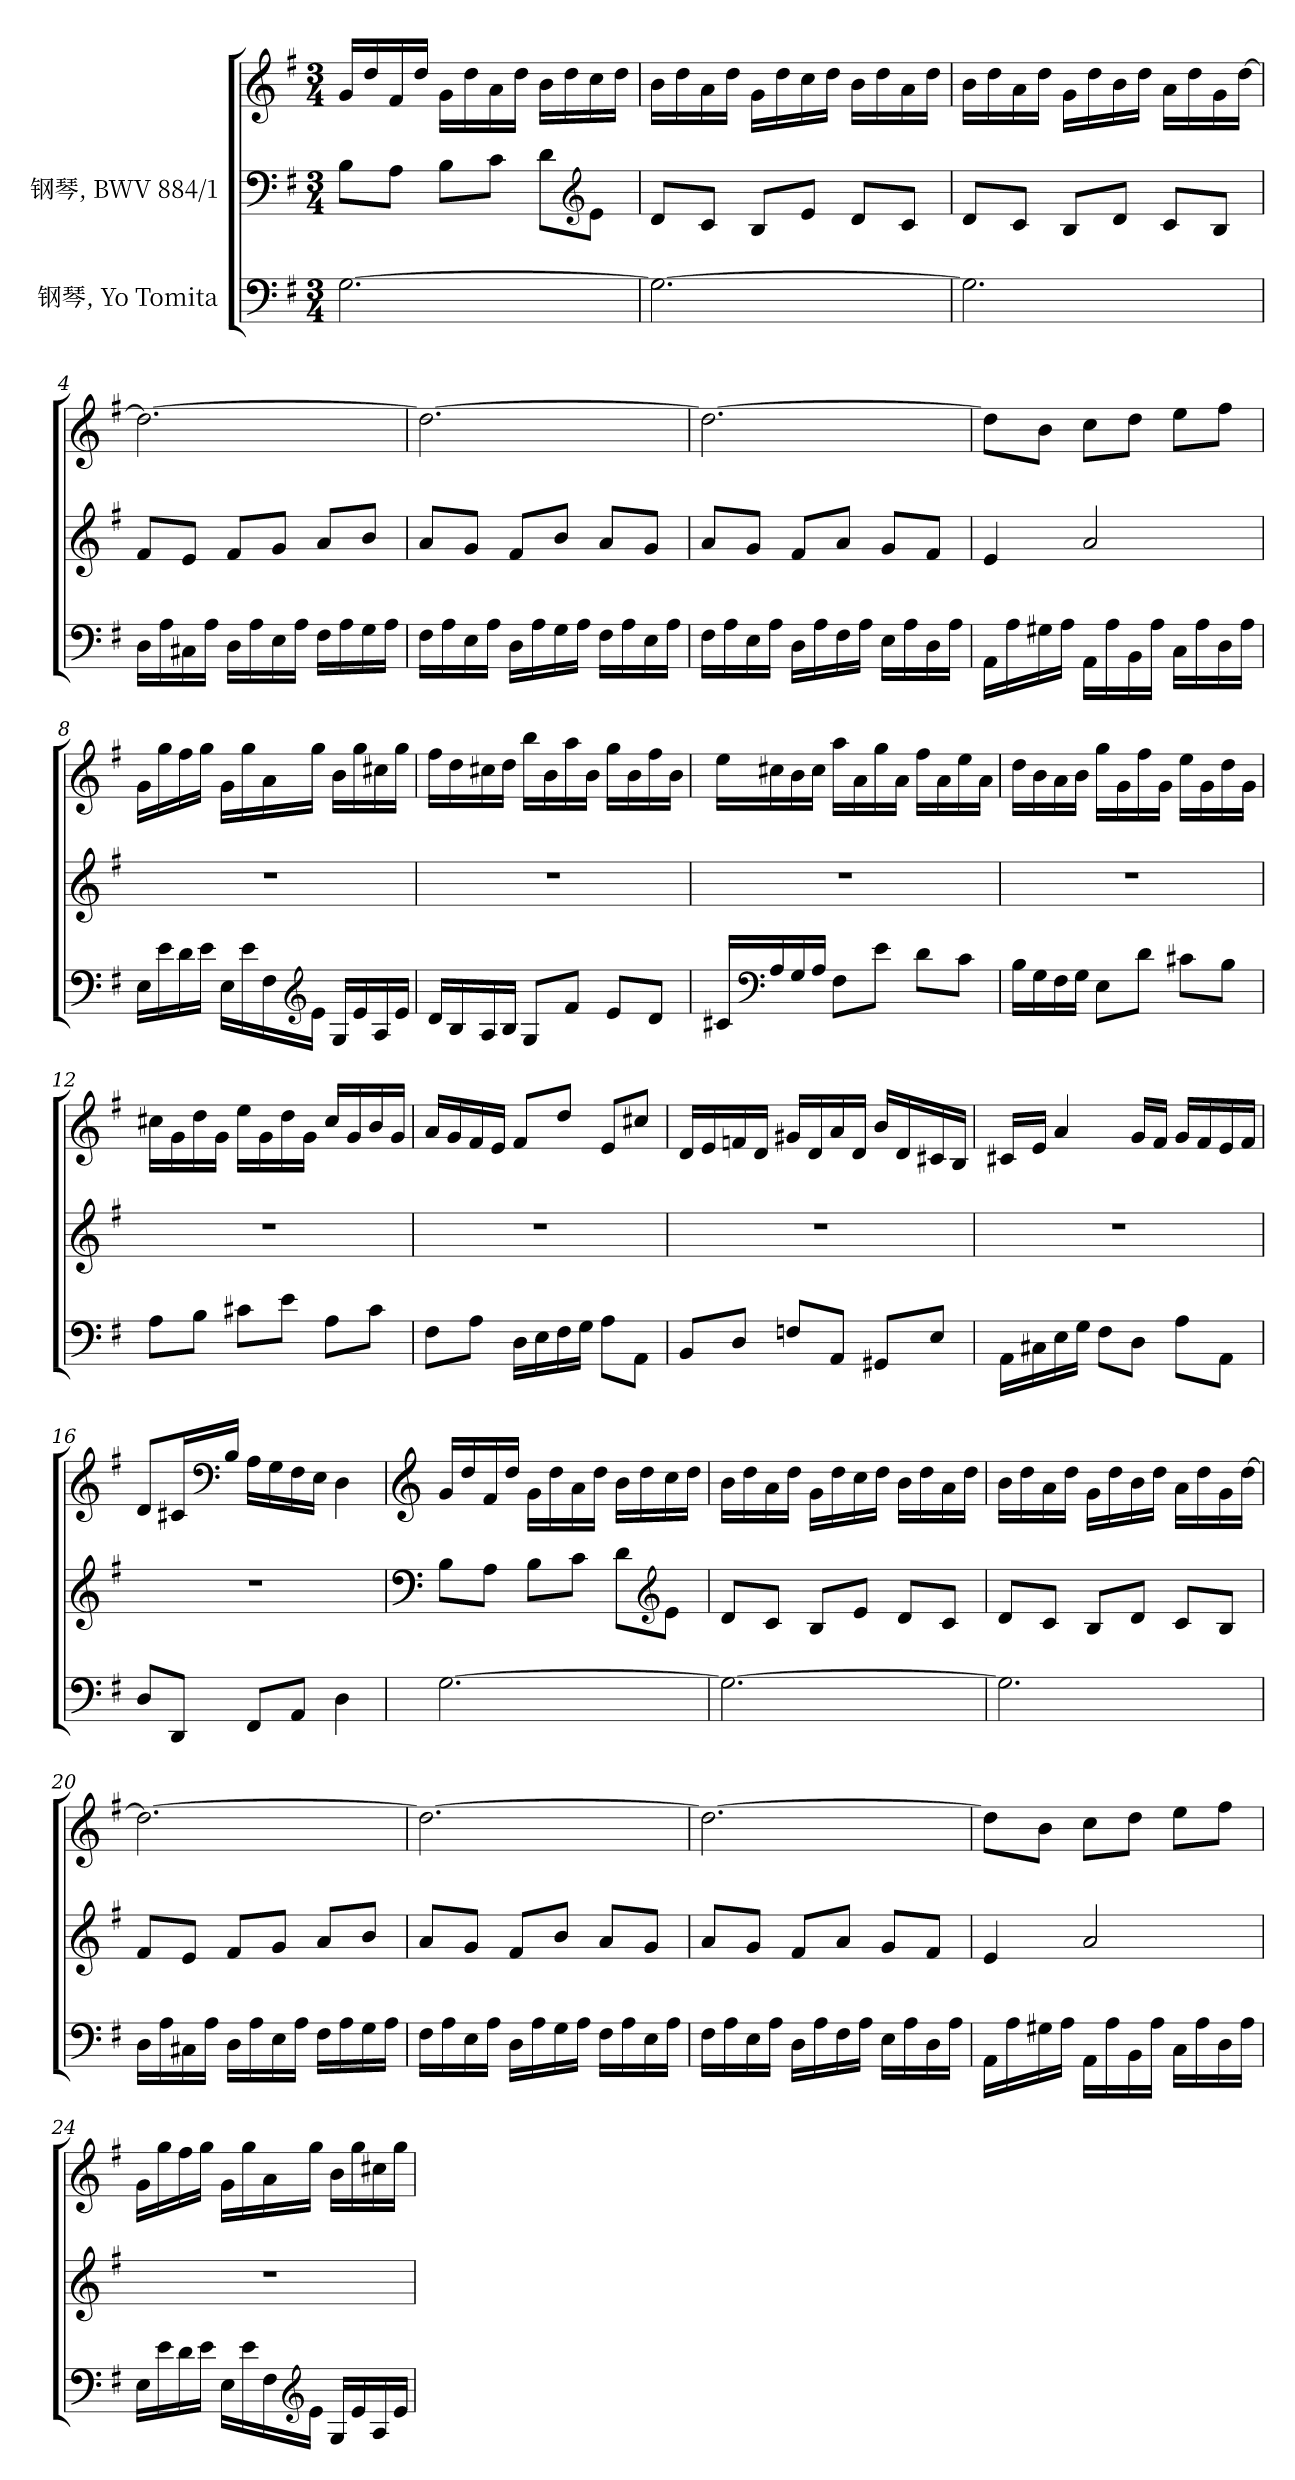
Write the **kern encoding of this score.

**kern	**kern	**kern
*part2	*part1	*part1
*staff3	*staff2	*staff1
*I"钢琴, Yo Tomita	*I"钢琴, BWV 884/1	*
*clefF4	*clefF4	*clefG2
*k[f#]	*k[f#]	*k[f#]
*M3/4	*M3/4	*M3/4
*MM119	*MM119	*MM119
=1	=1	=1
[2.G\	8B\L	16g/LL
.	.	16dd/
.	8A\J	16f#/
.	.	16dd/JJ
.	8B\L	16g\LL
.	.	16dd\
.	8c\J	16a\
.	.	16dd\JJ
.	8d\L	16b\LL
.	.	16dd\
*	*clefG2	*
.	8e\J	16cc\
.	.	16dd\JJ
=2	=2	=2
2.G\_	8d/L	16b\LL
.	.	16dd\
.	8c/J	16a\
.	.	16dd\JJ
.	8B/L	16g\LL
.	.	16dd\
.	8e/J	16cc\
.	.	16dd\JJ
.	8d/L	16b\LL
.	.	16dd\
.	8c/J	16a\
.	.	16dd\JJ
!!LO:LB:g=z
=3	=3	=3
2.G\]	8d/L	16b\LL
.	.	16dd\
.	8c/J	16a\
.	.	16dd\JJ
.	8B/L	16g\LL
.	.	16dd\
.	8d/J	16b\
.	.	16dd\JJ
.	8c/L	16a\LL
.	.	16dd\
.	8B/J	16g\
.	.	[16dd\JJ
=4	=4	=4
16D\LL	8f#/L	2.dd\_
16A\	.	.
16C#X\	8e/J	.
16A\JJ	.	.
16D\LL	8f#/L	.
16A\	.	.
16E\	8g/J	.
16A\JJ	.	.
16F#\LL	8a/L	.
16A\	.	.
16G\	8b/J	.
16A\JJ	.	.
=5	=5	=5
16F#\LL	8a/L	2.dd\_
16A\	.	.
16E\	8g/J	.
16A\JJ	.	.
16D\LL	8f#/L	.
16A\	.	.
16G\	8b/J	.
16A\JJ	.	.
16F#\LL	8a/L	.
16A\	.	.
16E\	8g/J	.
16A\JJ	.	.
!!LO:LB:g=z
=6	=6	=6
16F#\LL	8a/L	2.dd\_
16A\	.	.
16E\	8g/J	.
16A\JJ	.	.
16D\LL	8f#/L	.
16A\	.	.
16F#\	8a/J	.
16A\JJ	.	.
16E\LL	8g/L	.
16A\	.	.
16D\	8f#/J	.
16A\JJ	.	.
=7	=7	=7
16AA\LL	4e/	8dd\L]
16A\	.	.
16G#X\	.	8b\J
16A\JJ	.	.
16AA\LL	2a/	8cc\L
16A\	.	.
16BB\	.	8dd\J
16A\JJ	.	.
16C\LL	.	8ee\L
16A\	.	.
16D\	.	8ff#\J
16A\JJ	.	.
=8	=8	=8
16E\LL	2.r	16g\LL
16e\	.	16gg\
16d\	.	16ff#\
16e\JJ	.	16gg\JJ
16E\LL	.	16g\LL
16e\	.	16gg\
16F#\	.	16a\
*clefG2	*	*
16e\JJ	.	16gg\JJ
16G/LL	.	16b\LL
16e/	.	16gg\
16A/	.	16cc#X\
16e/JJ	.	16gg\JJ
!!LO:LB:g=z
=9	=9	=9
16d/LL	2.r	16ff#\LL
16B/	.	16dd\
16A/	.	16cc#X\
16B/JJ	.	16dd\JJ
8G/L	.	16bb\LL
.	.	16b\
8f#/J	.	16aa\
.	.	16b\JJ
8e/L	.	16gg\LL
.	.	16b\
8d/J	.	16ff#\
.	.	16b\JJ
=10	=10	=10
16c#X/LL	2.r	16ee\LL
*clefF4	*	*
16A/	.	16cc#X\
16G/	.	16b\
16A/JJ	.	16cc#\JJ
8F#\L	.	16aa\LL
.	.	16a\
8e\J	.	16gg\
.	.	16a\JJ
8d\L	.	16ff#\LL
.	.	16a\
8c#\J	.	16ee\
.	.	16a\JJ
=11	=11	=11
16B\LL	2.r	16dd\LL
16G\	.	16b\
16F#\	.	16a\
16G\JJ	.	16b\JJ
8E\L	.	16gg\LL
.	.	16g\
8d\J	.	16ff#\
.	.	16g\JJ
8c#X\L	.	16ee\LL
.	.	16g\
8B\J	.	16dd\
.	.	16g\JJ
!!LO:PB:g=z
=12	=12	=12
8A\L	2.r	16cc#X\LL
.	.	16g\
8B\J	.	16dd\
.	.	16g\JJ
8c#X\L	.	16ee\LL
.	.	16g\
8e\J	.	16dd\
.	.	16g\JJ
8A\L	.	16cc#/LL
.	.	16g/
8c#\J	.	16b/
.	.	16g/JJ
=13	=13	=13
8F#\L	2.r	16a/LL
.	.	16g/
8A\J	.	16f#/
.	.	16e/JJ
16D\LL	.	8f#/L
16E\	.	.
16F#\	.	8dd/J
16G\JJ	.	.
8A\L	.	8e/L
8AA\J	.	8cc#X/J
=14	=14	=14
8BB/L	2.r	16d/LL
.	.	16e/
8D/J	.	16fn/
.	.	16d/JJ
8Fn/L	.	16g#X/LL
.	.	16d/
8AA/J	.	16a/
.	.	16d/JJ
8GG#X/L	.	16b/LL
.	.	16d/
8E/J	.	16c#X/
.	.	16B/JJ
!!LO:LB:g=z
=15	=15	=15
16AA\LL	2.r	16c#X/LL
16C#X\	.	16e/JJ
16E\	.	4a/
16G\JJ	.	.
8F#\L	.	.
8D\J	.	16g/LL
.	.	16f#/JJ
8A\L	.	16g/LL
.	.	16f#/
8AA\J	.	16e/
.	.	16f#/JJ
=16	=16	=16
8D/L	2.r	8d/L
8DD/J	.	16c#X/L
*	*	*clefF4
.	.	16B/JJ
8FF#/L	.	16A\LL
.	.	16G\
8AA/J	.	16F#\
.	.	16E\JJ
4D\	.	4D\
=17	=17	=17
*	*clefF4	*clefG2
[2.G\	8B\L	16g/LL
.	.	16dd/
.	8A\J	16f#/
.	.	16dd/JJ
.	8B\L	16g\LL
.	.	16dd\
.	8c\J	16a\
.	.	16dd\JJ
.	8d\L	16b\LL
.	.	16dd\
*	*clefG2	*
.	8e\J	16cc\
.	.	16dd\JJ
!!LO:LB:g=z
=18	=18	=18
2.G\_	8d/L	16b\LL
.	.	16dd\
.	8c/J	16a\
.	.	16dd\JJ
.	8B/L	16g\LL
.	.	16dd\
.	8e/J	16cc\
.	.	16dd\JJ
.	8d/L	16b\LL
.	.	16dd\
.	8c/J	16a\
.	.	16dd\JJ
=19	=19	=19
2.G\]	8d/L	16b\LL
.	.	16dd\
.	8c/J	16a\
.	.	16dd\JJ
.	8B/L	16g\LL
.	.	16dd\
.	8d/J	16b\
.	.	16dd\JJ
.	8c/L	16a\LL
.	.	16dd\
.	8B/J	16g\
.	.	[16dd\JJ
=20	=20	=20
16D\LL	8f#/L	2.dd\_
16A\	.	.
16C#X\	8e/J	.
16A\JJ	.	.
16D\LL	8f#/L	.
16A\	.	.
16E\	8g/J	.
16A\JJ	.	.
16F#\LL	8a/L	.
16A\	.	.
16G\	8b/J	.
16A\JJ	.	.
!!LO:LB:g=z
=21	=21	=21
16F#\LL	8a/L	2.dd\_
16A\	.	.
16E\	8g/J	.
16A\JJ	.	.
16D\LL	8f#/L	.
16A\	.	.
16G\	8b/J	.
16A\JJ	.	.
16F#\LL	8a/L	.
16A\	.	.
16E\	8g/J	.
16A\JJ	.	.
=22	=22	=22
16F#\LL	8a/L	2.dd\_
16A\	.	.
16E\	8g/J	.
16A\JJ	.	.
16D\LL	8f#/L	.
16A\	.	.
16F#\	8a/J	.
16A\JJ	.	.
16E\LL	8g/L	.
16A\	.	.
16D\	8f#/J	.
16A\JJ	.	.
=23	=23	=23
16AA\LL	4e/	8dd\L]
16A\	.	.
16G#X\	.	8b\J
16A\JJ	.	.
16AA\LL	2a/	8cc\L
16A\	.	.
16BB\	.	8dd\J
16A\JJ	.	.
16C\LL	.	8ee\L
16A\	.	.
16D\	.	8ff#\J
16A\JJ	.	.
!!LO:PB:g=z
=24	=24	=24
16E\LL	2.r	16g\LL
16e\	.	16gg\
16d\	.	16ff#\
16e\JJ	.	16gg\JJ
16E\LL	.	16g\LL
16e\	.	16gg\
16F#\	.	16a\
*clefG2	*	*
16e\JJ	.	16gg\JJ
16G/LL	.	16b\LL
16e/	.	16gg\
16A/	.	16cc#X\
16e/JJ	.	16gg\JJ
=	=	=
*-	*-	*-
